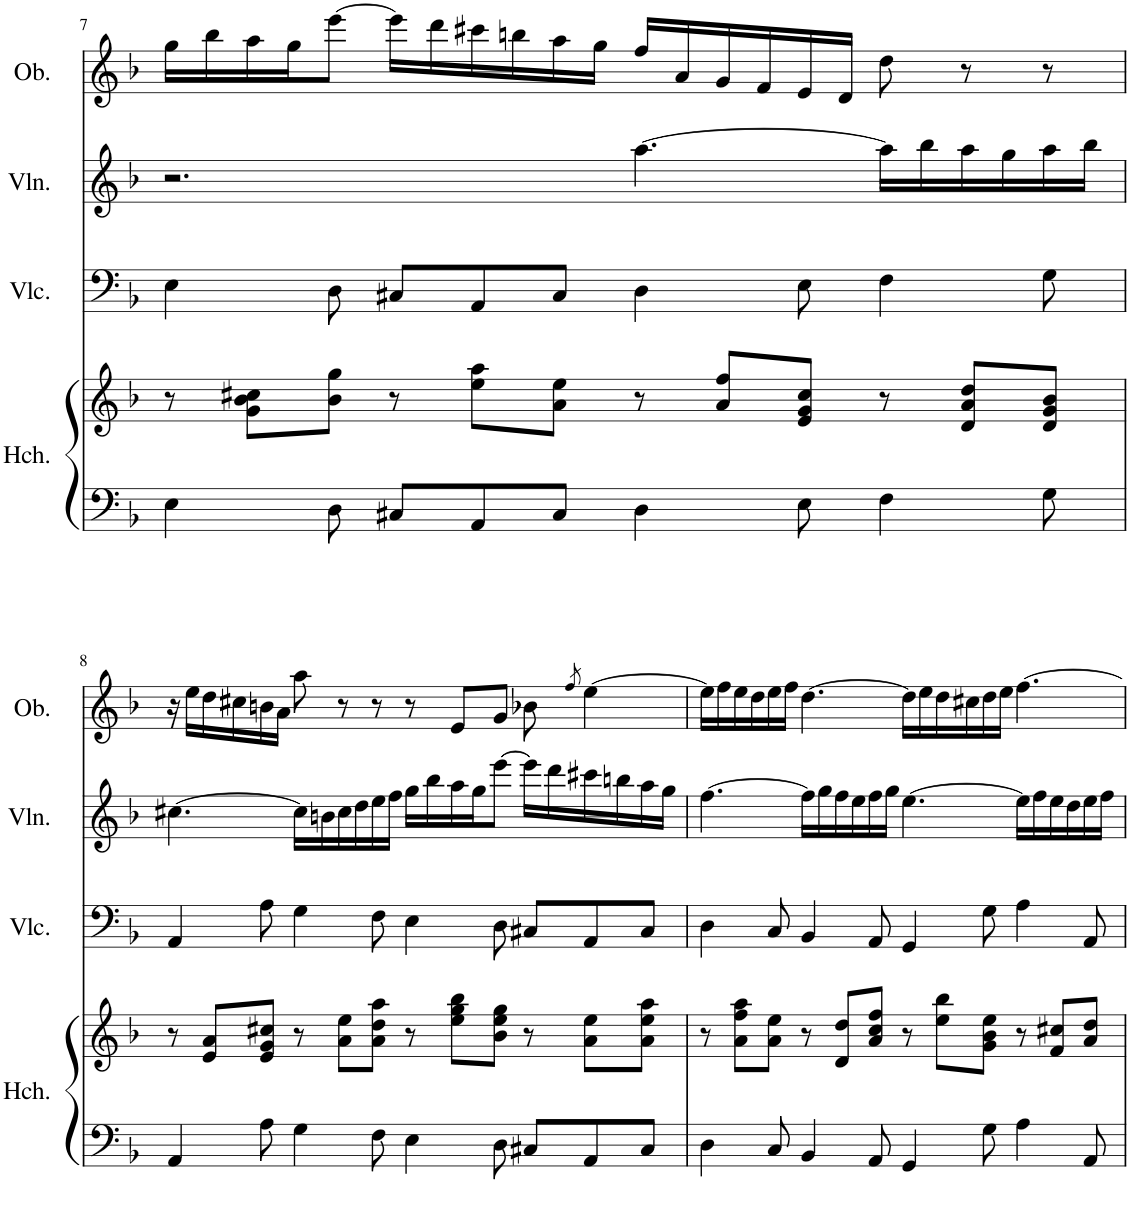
**kern	**kern	**kern	**kern	**kern
*part4	*part4	*part3	*part2	*part1
*staff5	*staff4	*staff3	*staff2	*staff1
*I"Harpsichord	*	*I"Violoncello	*I"Violin	*I"Oboe
*I'Hch.	*	*I'Vlc.	*I'Vln.	*I'Ob.
!!LO:PB:g=z
*clefF4	*clefG2	*clefF4	*clefG2	*clefG2
*k[b-]	*k[b-]	*k[b-]	*k[b-]	*k[b-]
*M12/8	*M12/8	*M12/8	*M12/8	*M12/8
=7	=7	=7	=7	=7
4E\	8r	4E\	2.r	16gg\LL
.	.	.	.	16bb-\
.	8g\ 8b-\ 8cc#X\L	.	.	16aa\
.	.	.	.	16gg\J
8D\	8b-\ 8gg\J	8D\	.	[8eee\J
8C#X/L	8r	8C#X/L	.	16eee\LL]
.	.	.	.	16ddd\
8AA/	8ee\ 8aa\L	8AA/	.	16ccc#X\
.	.	.	.	16bbn\
8C#/J	8a\ 8ee\J	8C#/J	.	16aa\
.	.	.	.	16gg\JJ
4D\	8r	4D\	[4.aa\	16ff/LL
.	.	.	.	16a/
.	8a/ 8ff/L	.	.	16g/
.	.	.	.	16f/
8E\	8e/ 8g/ 8cc#/J	8E\	.	16e/
.	.	.	.	16d/JJ
4F\	8r	4F\	16aa\LL]	8dd\
.	.	.	16bb-\	.
.	8d/ 8a/ 8dd/L	.	16aa\	8r
.	.	.	16gg\	.
8G\	8d/ 8g/ 8b-/J	8G\	16aa\	8r
.	.	.	16bb-\JJ	.
!!LO:LB:g=z
=8	=8	=8	=8	=8
4AA/	8r	4AA/	[4.cc#X\	16r
.	.	.	.	16ee\LL
.	8e/ 8a/L	.	.	16dd\
.	.	.	.	16cc#X\
8A\	8e/ 8g/ 8cc#X/J	8A\	.	16bn\
.	.	.	.	16a\JJ
4G\	8r	4G\	16cc#\LL]	8aa\
.	.	.	16bn\	.
.	8a\ 8ee\L	.	16cc#\	8r
.	.	.	16dd\	.
8F\	8a\ 8dd\ 8aa\J	8F\	16ee\	8r
.	.	.	16ff\JJ	.
4E\	8r	4E\	16gg\LL	8r
.	.	.	16bb-\	.
.	8ee\ 8gg\ 8bb-\L	.	16aa\	8e/L
.	.	.	16gg\J	.
8D\	8b-\ 8ee\ 8gg\J	8D\	[8eee\J	8g/J
8C#X/L	8r	8C#X/L	16eee\LL]	8b-X\
.	.	.	16ddd\	.
.	.	.	.	8qff/
8AA/	8a\ 8ee\L	8AA/	16ccc#X\	[4ee\
.	.	.	16bbn\	.
8C#/J	8a\ 8ee\ 8aa\J	8C#/J	16aa\	.
.	.	.	16gg\JJ	.
=9	=9	=9	=9	=9
4D\	8r	4D\	[4.ff\	16ee\LL]
.	.	.	.	16ff\
.	8a\ 8ff\ 8aa\L	.	.	16ee\
.	.	.	.	16dd\
8C/	8a\ 8ee\J	8C/	.	16ee\
.	.	.	.	16ff\JJ
4BB-/	8r	4BB-/	16ff\LL]	[4.dd\
.	.	.	16gg\	.
.	8d/ 8dd/L	.	16ff\	.
.	.	.	16ee\	.
8AA/	8a/ 8cc/ 8ff/J	8AA/	16ff\	.
.	.	.	16gg\JJ	.
4GG/	8r	4GG/	[4.ee\	16dd\LL]
.	.	.	.	16ee\
.	8ee\ 8bb-\L	.	.	16dd\
.	.	.	.	16cc#X\
8G\	8g\ 8b-\ 8ee\J	8G\	.	16dd\
.	.	.	.	16ee\JJ
4A\	8r	4A\	16ee\LL]	[4.ff\
.	.	.	16ff\	.
.	8f/ 8cc#X/L	.	16ee\	.
.	.	.	16dd\	.
8AA/	8a/ 8dd/J	8AA/	16ee\	.
.	.	.	16ff\JJ	.
=	=	=	=	=
*-	*-	*-	*-	*-
